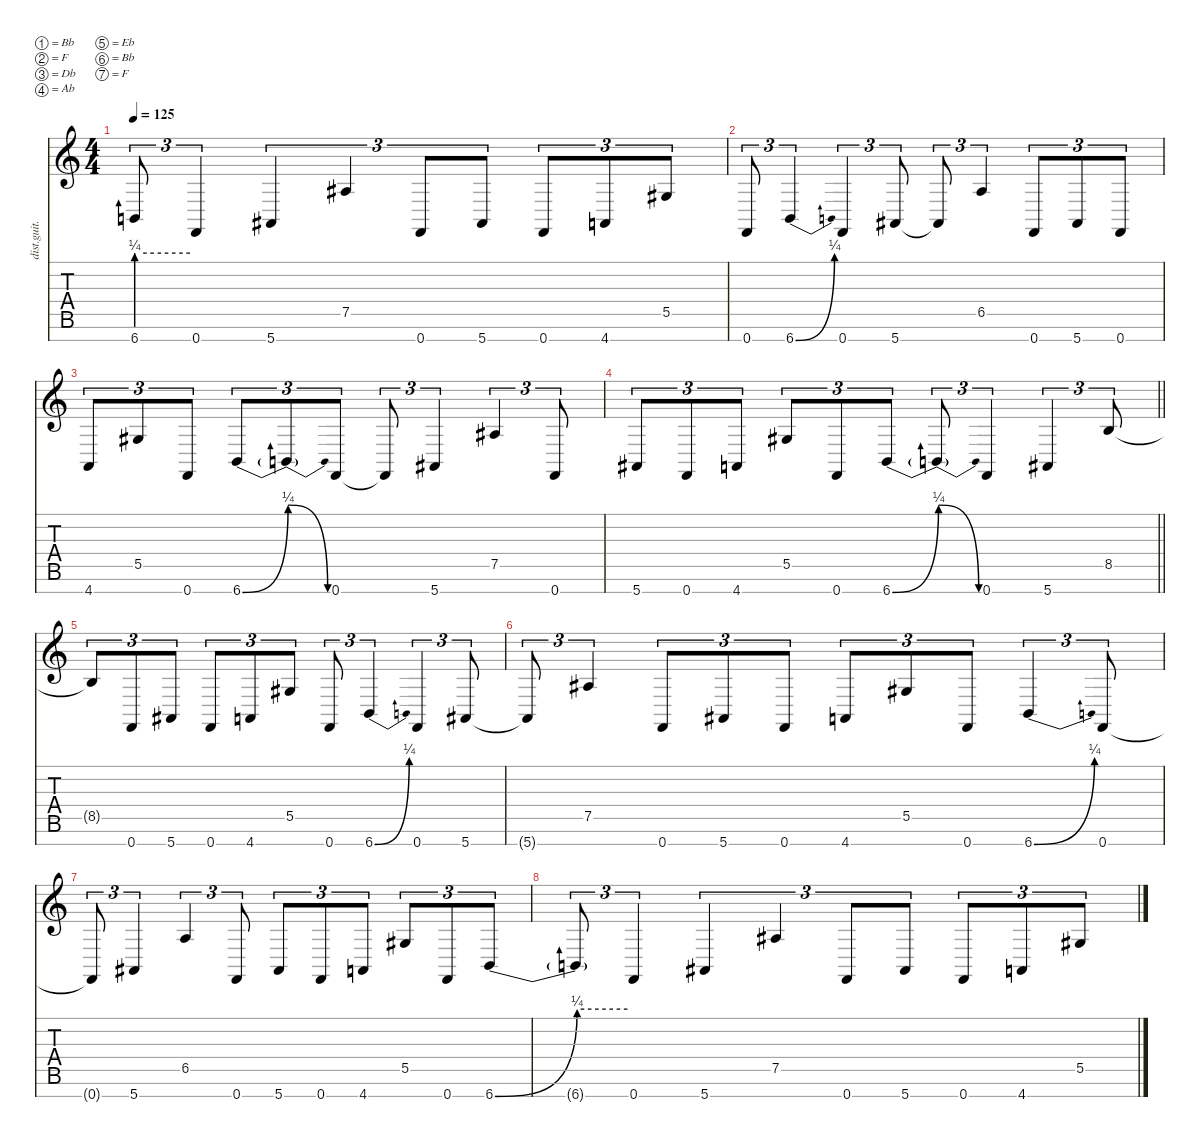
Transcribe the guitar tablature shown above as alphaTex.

\defaultSystemsLayout 4
\hideDynamics
\bracketExtendMode nobrackets
\track ("8 string GUITAR 2 (Marten Hagstrom)" "dist.guit.") {instrument distortionguitar}
\staff {score tabs}
\tuning (Bb3 F3 Db3 Ab2 Eb2 Bb1 F1)
\ts (4 4)
\tempo 125
\clef g2
\ks c
6.7{be (hold 0 1 60 1) t}.8{tu (3 2) dy f beam Up} 0.7.4{tu (3 2) beam Up} 5.7{acc #}.4{tu (3 2) beam Up} 7.5{acc #}.4{tu (3 2) beam Up} 0.7.8{tu (3 2) beam Up} 5.7{acc #}.8{tu (3 2) beam Up} 0.7.8{tu (3 2) beam Up} 4.7.8{tu (3 2) beam Up} 5.5{acc #}.8{tu (3 2) beam Up} |
0.7.8{tu (3 2) beam Up} 6.7{be (bend 0 0 60 1)}.4{tu (3 2) beam Up} 0.7.4{tu (3 2) beam Up} 5.7{acc #}.8{tu (3 2) beam Up} 5.7{t acc #}.8{tu (3 2) beam Up} 6.5.4{tu (3 2) beam Up} 0.7.8{tu (3 2) beam Up} 5.7{acc #}.8{tu (3 2) beam Up} 0.7.8{tu (3 2) beam Up} |
4.7.8{tu (3 2) beam Up} 5.5{acc #}.8{tu (3 2) beam Up} 0.7.8{tu (3 2) beam Up} 6.7{be (bend 0 0 60 1)}.8{tu (3 2) beam Up} 6.7{be (release 0 1 60 0) t}.8{tu (3 2) beam Up} 0.7.8{tu (3 2) beam Up} 0.7{t}.8{tu (3 2) beam Up} 5.7{acc #}.4{tu (3 2) beam Up} 7.5{acc #}.4{tu (3 2) beam Up} 0.7.8{tu (3 2) beam Up} |
\barLineRight lightlight
5.7{acc #}.8{tu (3 2) beam Up} 0.7.8{tu (3 2) beam Up} 4.7.8{tu (3 2) beam Up} 5.5{acc #}.8{tu (3 2) beam Up} 0.7.8{tu (3 2) beam Up} 6.7{be (bend 0 0 60 1)}.8{tu (3 2) beam Up} 6.7{be (release 0 1 60 0) t}.8{tu (3 2) beam Up} 0.7.4{tu (3 2) beam Up} 5.7{acc #}.4{tu (3 2) beam Up} 8.5.8{tu (3 2) beam Up} |
8.5{t}.8{tu (3 2) beam Up} 0.7.8{tu (3 2) beam Up} 5.7{acc #}.8{tu (3 2) beam Up} 0.7.8{tu (3 2) beam Up} 4.7.8{tu (3 2) beam Up} 5.5{acc #}.8{tu (3 2) beam Up} 0.7.8{tu (3 2) beam Up} 6.7{be (bend 0 0 60 1)}.4{tu (3 2) beam Up} 0.7.4{tu (3 2) beam Up} 5.7{acc #}.8{tu (3 2) beam Up} |
5.7{t acc #}.8{tu (3 2) beam Up} 7.5{acc #}.4{tu (3 2) beam Up} 0.7.8{tu (3 2) beam Up} 5.7{acc #}.8{tu (3 2) beam Up} 0.7.8{tu (3 2) beam Up} 4.7.8{tu (3 2) beam Up} 5.5{acc #}.8{tu (3 2) beam Up} 0.7.8{tu (3 2) beam Up} 6.7{be (bend 0 0 60 1)}.4{tu (3 2) beam Up} 0.7.8{tu (3 2) beam Up} |
0.7{t}.8{tu (3 2) beam Up} 5.7{acc #}.4{tu (3 2) beam Up} 6.5.4{tu (3 2) beam Up} 0.7.8{tu (3 2) beam Up} 5.7{acc #}.8{tu (3 2) beam Up} 0.7.8{tu (3 2) beam Up} 4.7.8{tu (3 2) beam Up} 5.5{acc #}.8{tu (3 2) beam Up} 0.7.8{tu (3 2) beam Up} 6.7{be (bend 0 0 60 1)}.8{tu (3 2) beam Up} |
6.7{be (hold 0 1 60 1) t}.8{tu (3 2) beam Up} 0.7.4{tu (3 2) beam Up} 5.7{acc #}.4{tu (3 2) beam Up} 7.5{acc #}.4{tu (3 2) beam Up} 0.7.8{tu (3 2) beam Up} 5.7{acc #}.8{tu (3 2) beam Up} 0.7.8{tu (3 2) beam Up} 4.7.8{tu (3 2) beam Up} 5.5{acc #}.8{tu (3 2) beam Up}
